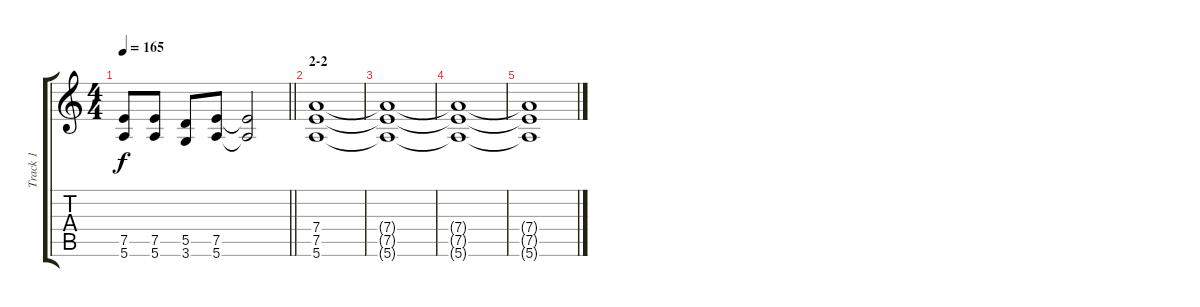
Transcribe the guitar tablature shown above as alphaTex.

\track ("Track 1" "Track 1") {instrument distortionguitar}
\staff {score tabs}
\tuning (E4 B3 G3 D3 A2 E2) {hide}
\ts (4 4)
\tempo 165
\clef g2
\barLineRight lightlight
\ks c
(7.5 5.6).8{dy f} (7.5 5.6).8 (5.5 3.6).8 (7.5 5.6).8 (7.5{t} 5.6{t}).2 |
\section ("" "2-2")
(7.4 7.5 5.6).1 |
(7.4{t} 7.5{t} 5.6{t}).1 |
(7.4{t} 7.5{t} 5.6{t}).1 |
(7.4{t} 7.5{t} 5.6{t}).1
